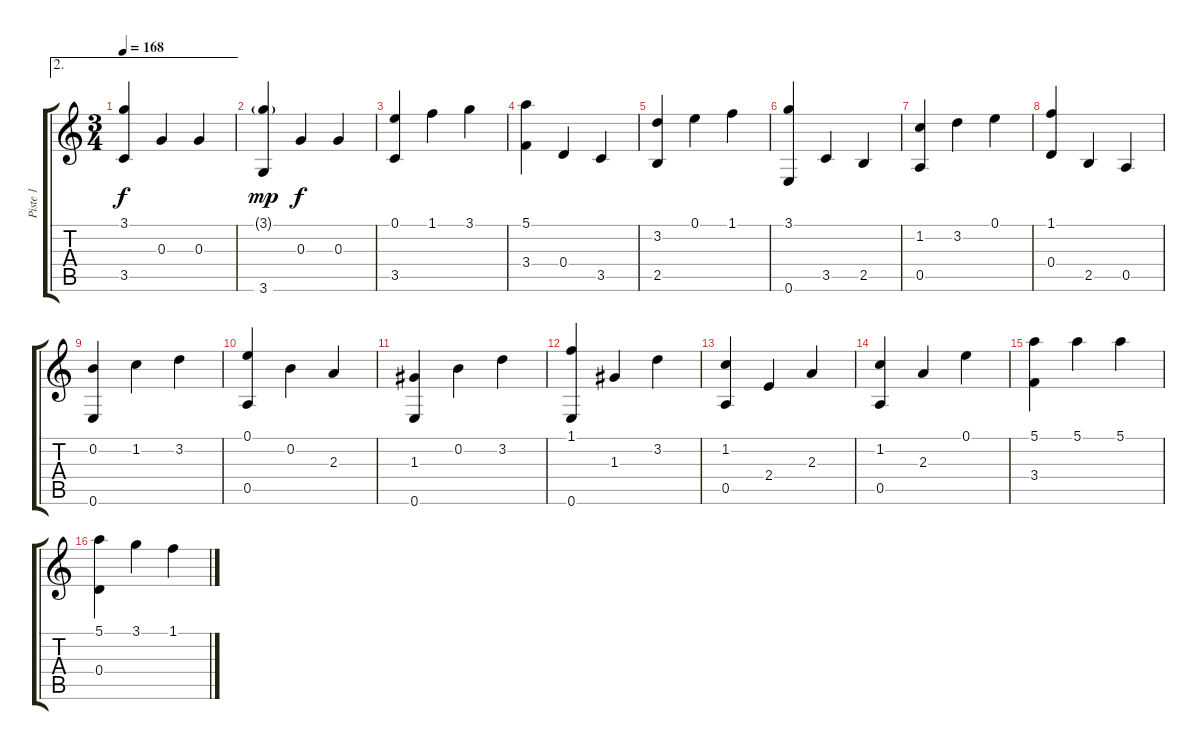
\track ("Piste 1" "Piste 1") {instrument acousticguitarnylon}
\staff {score tabs}
\tuning (E4 B3 G3 D3 A2 E2) {hide}
\ae 2
\ts (3 4)
\tempo 168
\clef g2
\ks c
(3.1 3.5).4{dy f} 0.3.4 0.3.4 |
(3.1{g} 3.6).4{dy mp} 0.3.4{dy f} 0.3.4 |
(0.1 3.5).4 1.1.4 3.1.4 |
(5.1 3.4).4 0.4.4 3.5.4 |
(3.2 2.5).4 0.1.4 1.1.4 |
(3.1 0.6).4 3.5.4 2.5.4 |
(1.2 0.5).4 3.2.4 0.1.4 |
(1.1 0.4).4 2.5.4 0.5.4 |
(0.2 0.6).4 1.2.4 3.2.4 |
(0.1 0.5).4 0.2.4 2.3.4 |
(1.3 0.6).4 0.2.4 3.2.4 |
(1.1 0.6).4 1.3.4 3.2.4 |
(1.2 0.5).4 2.4.4 2.3.4 |
(1.2 0.5).4 2.3.4 0.1.4 |
(5.1 3.4).4 5.1.4 5.1.4 |
(5.1 0.4).4 3.1.4 1.1.4
